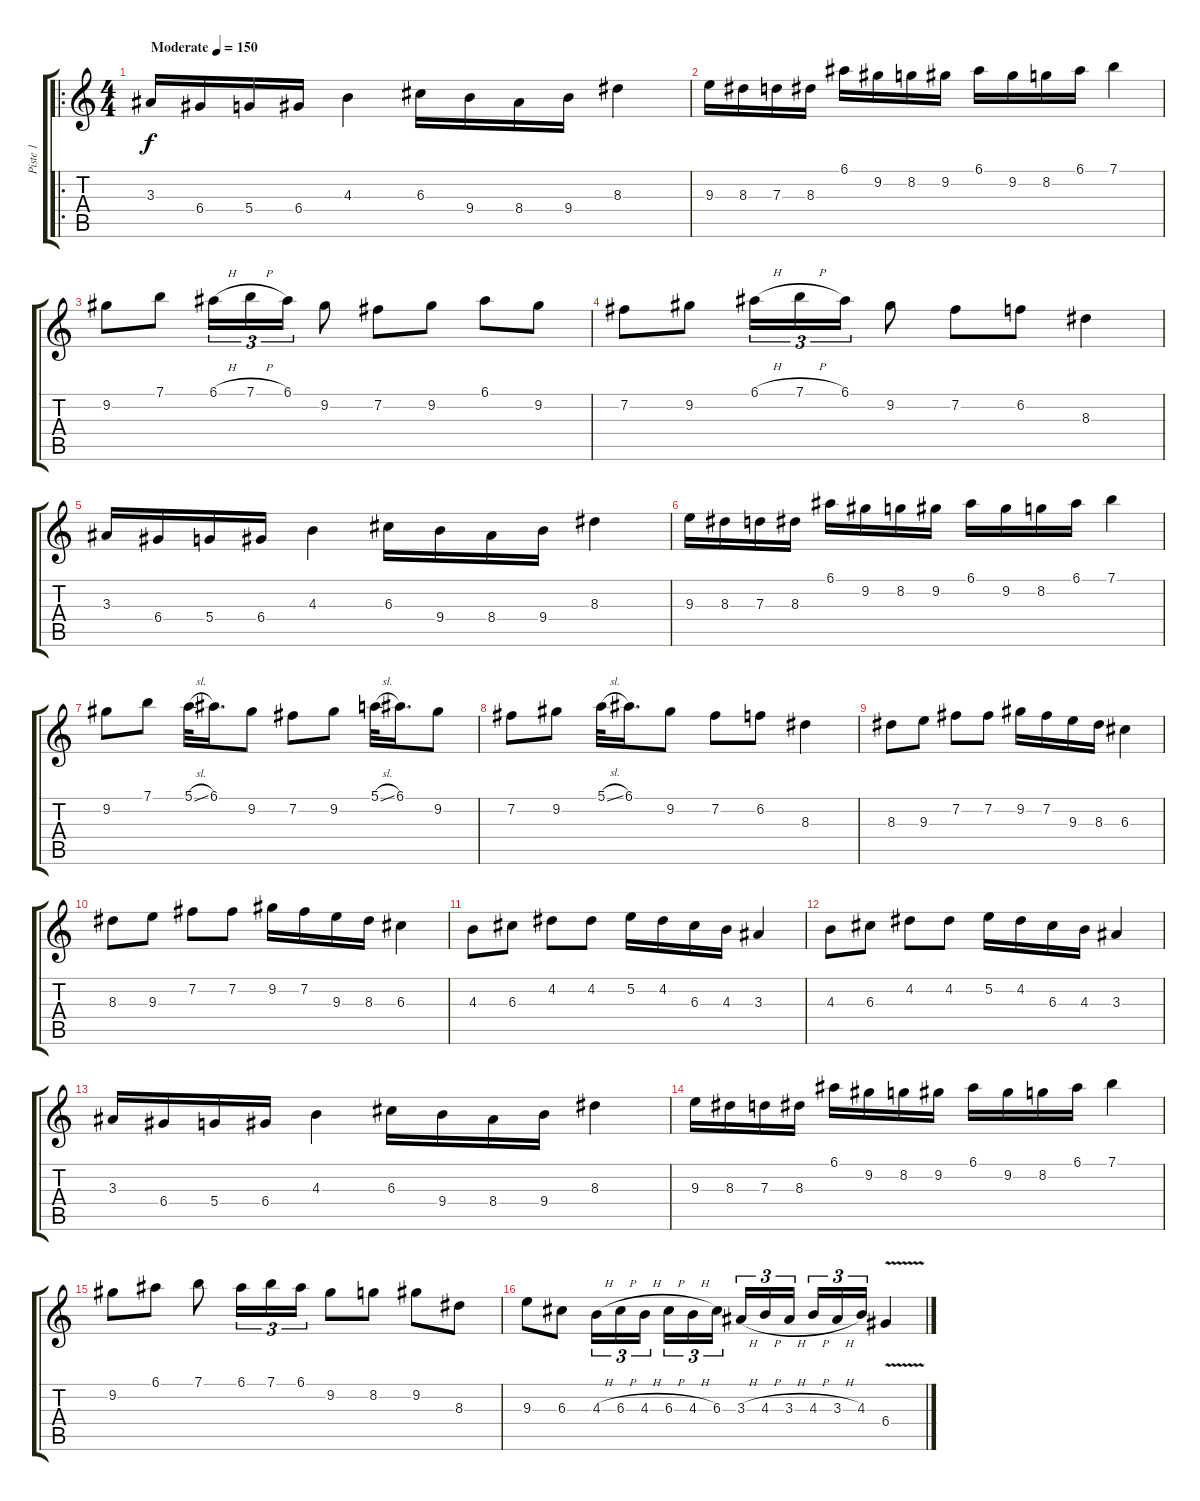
\track ("Piste 1" "Piste 1") {instrument overdrivenguitar}
\staff {score tabs}
\tuning (E4 B3 G3 D3 A2 E2) {hide}
\ro
\ts (4 4)
\tempo (150 "Moderate")
\clef g2
\ks c
3.3.16{dy f instrument overdrivenguitar} 6.4.16 5.4.16 6.4.16 4.3.4 6.3.16 9.4.16 8.4.16 9.4.16 8.3.4 |
9.3.16 8.3.16 7.3.16 8.3.16 6.1.16 9.2.16 8.2.16 9.2.16 6.1.16 9.2.16 8.2.16 6.1.16 7.1.4 |
9.2.8 7.1.8 6.1{h}.16{tu (3 2)} 7.1{h}.16{tu (3 2)} 6.1.16{tu (3 2)} 9.2.8 7.2.8 9.2.8 6.1.8 9.2.8 |
7.2.8 9.2.8 6.1{h}.16{tu (3 2)} 7.1{h}.16{tu (3 2)} 6.1.16{tu (3 2)} 9.2.8 7.2.8 6.2.8 8.3.4 |
3.3.16 6.4.16 5.4.16 6.4.16 4.3.4 6.3.16 9.4.16 8.4.16 9.4.16 8.3.4 |
9.3.16 8.3.16 7.3.16 8.3.16 6.1.16 9.2.16 8.2.16 9.2.16 6.1.16 9.2.16 8.2.16 6.1.16 7.1.4 |
9.2.8 7.1.8 5.1{sl}.32 6.1.16{d} 9.2.8 7.2.8 9.2.8 5.1{sl}.32 6.1.16{d} 9.2.8 |
7.2.8 9.2.8 5.1{sl}.32 6.1.16{d} 9.2.8 7.2.8 6.2.8 8.3.4 |
8.3.8 9.3.8 7.2.8 7.2.8 9.2.16 7.2.16 9.3.16 8.3.16 6.3.4 |
8.3.8 9.3.8 7.2.8 7.2.8 9.2.16 7.2.16 9.3.16 8.3.16 6.3.4 |
4.3.8 6.3.8 4.2.8 4.2.8 5.2.16 4.2.16 6.3.16 4.3.16 3.3.4 |
4.3.8 6.3.8 4.2.8 4.2.8 5.2.16 4.2.16 6.3.16 4.3.16 3.3.4 |
3.3.16 6.4.16 5.4.16 6.4.16 4.3.4 6.3.16 9.4.16 8.4.16 9.4.16 8.3.4 |
9.3.16 8.3.16 7.3.16 8.3.16 6.1.16 9.2.16 8.2.16 9.2.16 6.1.16 9.2.16 8.2.16 6.1.16 7.1.4 |
9.2.8 6.1.8 7.1.8 6.1.16{tu (3 2)} 7.1.16{tu (3 2)} 6.1.16{tu (3 2)} 9.2.8 8.2.8 9.2.8 8.3.8 |
9.3.8 6.3.8 4.3{h}.16{tu (3 2)} 6.3{h}.16{tu (3 2)} 4.3{h}.16{tu (3 2) beam splitsecondary} 6.3{h}.16{tu (3 2)} 4.3{h}.16{tu (3 2)} 6.3.16{tu (3 2)} 3.3{h}.16{tu (3 2)} 4.3{h}.16{tu (3 2)} 3.3{h}.16{tu (3 2) beam splitsecondary} 4.3{h}.16{tu (3 2)} 3.3{h}.16{tu (3 2)} 4.3.16{tu (3 2)} 6.4{v}.4
